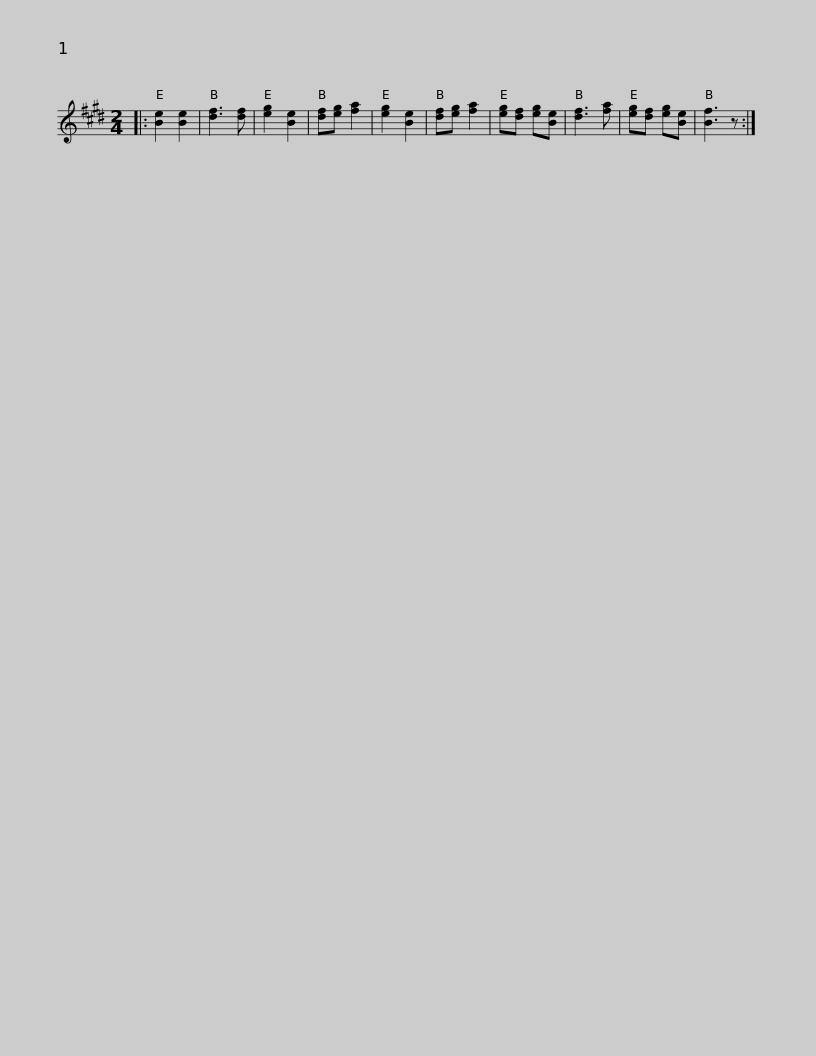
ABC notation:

X:1
L:1/8
M:2/4
I:linebreak $
K:E
V:1 treble
V:1
|: [Be]2 [Be]2 | [df]3 [df] | [eg]2 [Be]2 | [df][eg] [fa]2 | [eg]2 [Be]2 | %5
 [df][eg] [fa]2 | [eg][df] [eg][Be] | [df]3 [fa] | [eg][df] [eg][Be] | [Bf]3 z :| %10
